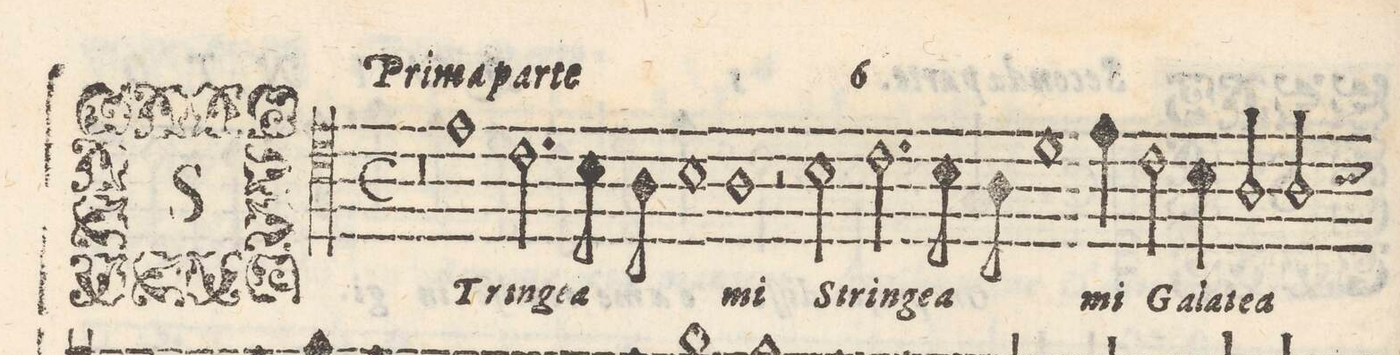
**kern	**text
*I"Quinto	*
*clefC4	*
*k[]	*
*M2/1	*
0r	.
=2-	=2-
1e	Strin-
2.c\	-ge-
8B\	-a-
8A\	.
=3-	=3-
1B	.
1A	-mi
=4-	=4-
2r	.
2B\	Strin-
2.c\	-ge-
8B\	-a-
8A\	.
=5-	=5-
1d	.
4e\	-mi
2c\	Ga-
4B\	-la-
=6-	=6-
2A/	-te-
2A/	-a
*-	*-
